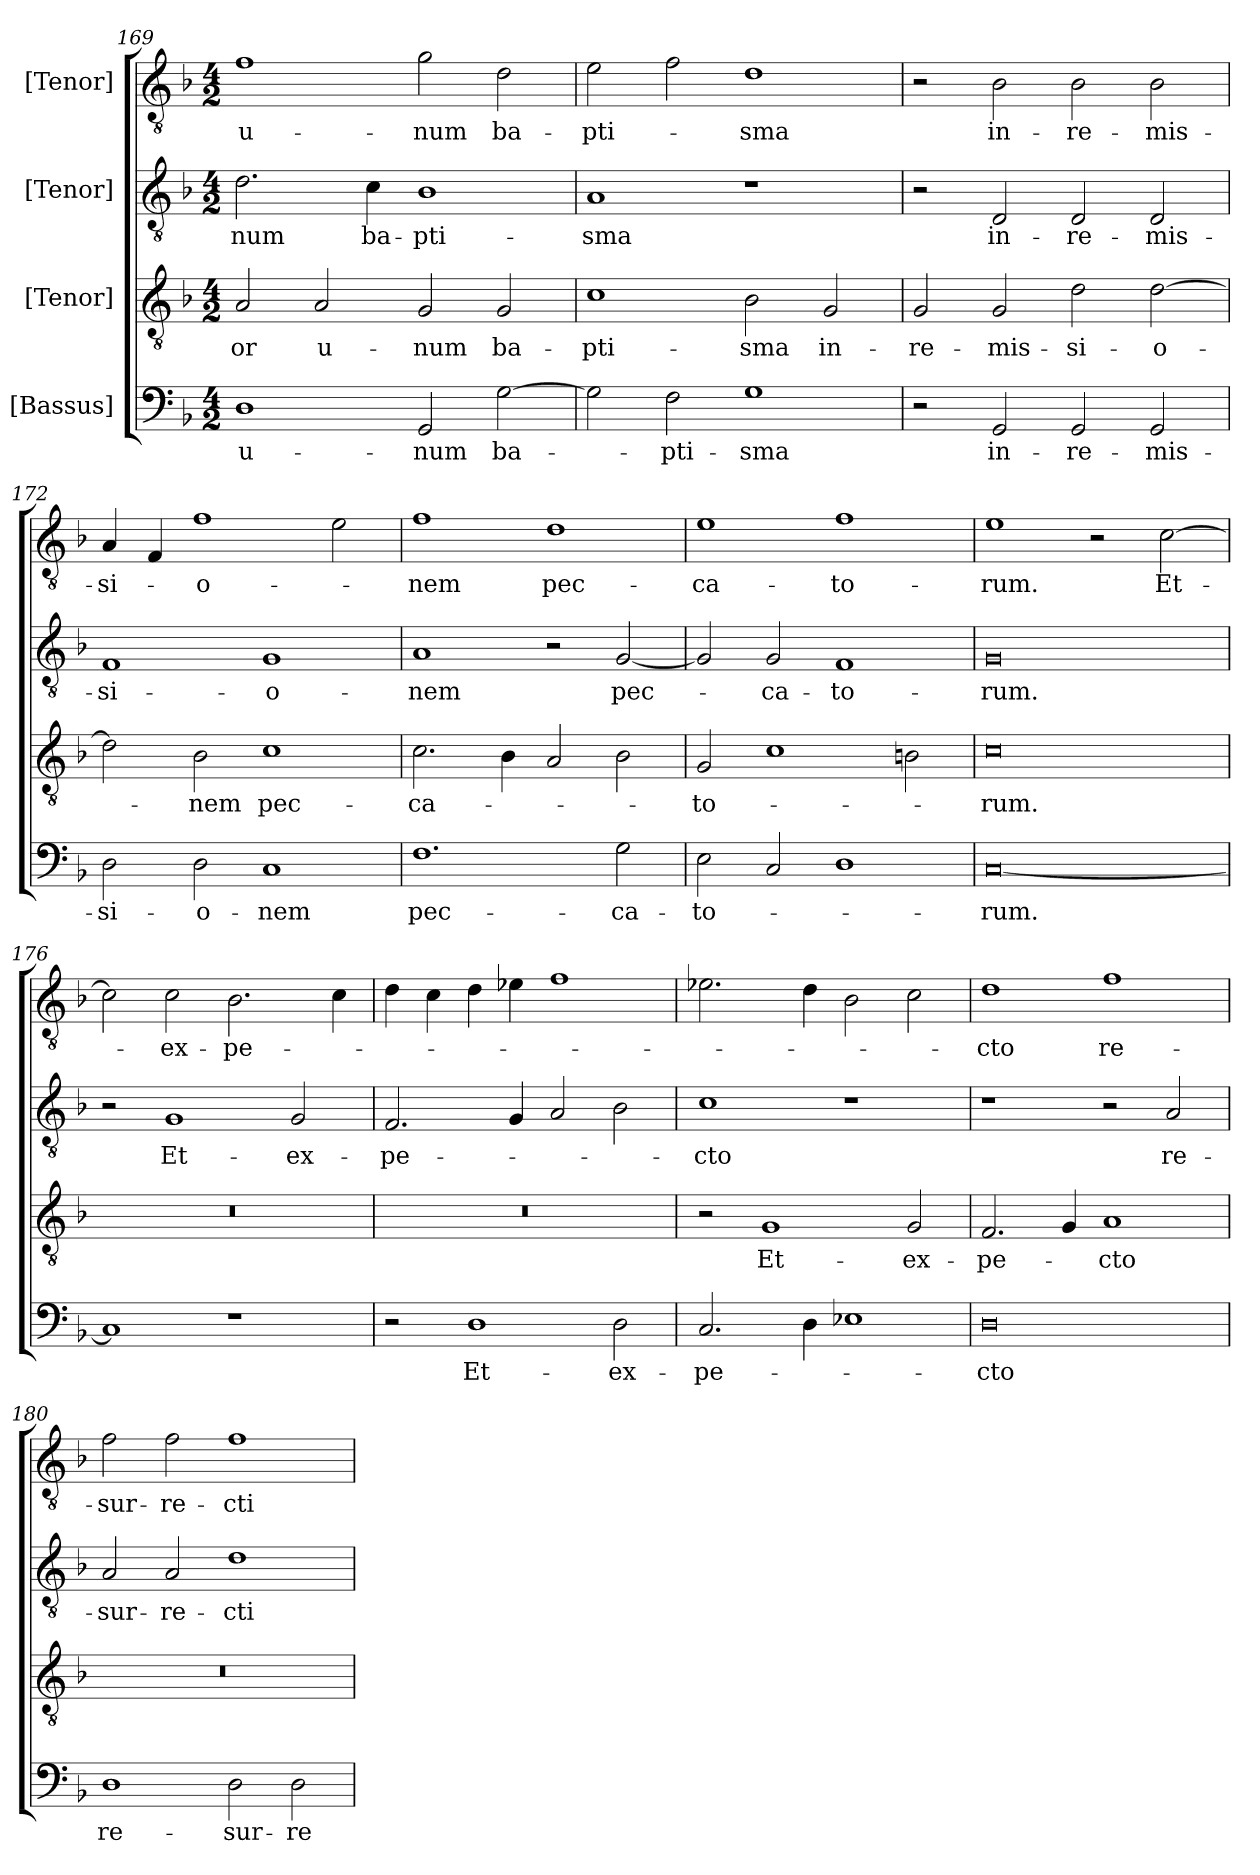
**kern	**text	**kern	**text	**kern	**text	**kern	**text
*part4	*part4	*part3	*part3	*part2	*part2	*part1	*part1
*staff4	*staff4	*staff3	*staff3	*staff2	*staff2	*staff1	*staff1
*I"[Bassus]	*	*I"[Tenor]	*	*I"[Tenor]	*	*I"[Tenor]	*
*clefF4	*	*clefGv2	*	*clefGv2	*	*clefGv2	*
*k[b-]	*	*k[b-]	*	*k[b-]	*	*k[b-]	*
*M4/2	*	*M4/2	*	*M4/2	*	*M4/2	*
=169	=169	=169	=169	=169	=169	=169	=169
1D\	u-	2A/	-or	2.d\	-num	1f\	u-
.	.	2A/	u-	.	.	.	.
.	.	.	.	4c\	ba-	.	.
2GG/	-num	2G/	-num	1B-\	-pti-	2g\	-num
[2G\	ba-	2G/	ba-	.	.	2d\	ba-
=170	=170	=170	=170	=170	=170	=170	=170
2G\]	.	1c\	-pti-	1A/	-sma	2e\	-pti-
2F\	-pti-	.	.	.	.	2f\	.
1G\	-sma	2B-\	-sma	1r	.	1d\	-sma
.	.	2G/	in-	.	.	.	.
=171	=171	=171	=171	=171	=171	=171	=171
2r	.	2G/	re-	2r	.	2r	.
2GG/	in-	2G/	-mis-	2D/	in-	2B-\	in-
2GG/	re-	2d\	-si-	2D/	re-	2B-\	re-
2GG/	-mis-	[2d\	-o-	2D/	-mis-	2B-\	-mis-
=172	=172	=172	=172	=172	=172	=172	=172
2D\	-si-	2d\]	.	1F/	-si-	4A/	-si-
.	.	.	.	.	.	4F/	.
2D\	-o-	2B-\	-nem	.	.	1f\	-o-
1C/	-nem	1c\	pec-	1G/	-o-	.	.
.	.	.	.	.	.	2e\	.
=173	=173	=173	=173	=173	=173	=173	=173
1.F\	pec-	2.c\	-ca-	1A/	-nem	1f\	-nem
.	.	4B-\	.	.	.	.	.
.	.	2A/	.	2r	.	1d\	pec-
2G\	-ca-	2B-\	.	[2G/	pec-	.	.
=174	=174	=174	=174	=174	=174	=174	=174
2E\	-to-	2G/	-to-	2G/]	.	1e\	-ca-
2C/	.	1c\	.	2G/	-ca-	.	.
1D\	.	.	.	1F/	-to-	1f\	-to-
.	.	2Bn\	.	.	.	.	.
=175	=175	=175	=175	=175	=175	=175	=175
[0C/	-rum.	0c\	-rum.	0G/	-rum.	1e\	-rum.
.	.	.	.	.	.	2r	.
.	.	.	.	.	.	[2c\	Et-
=176	=176	=176	=176	=176	=176	=176	=176
1C/]	.	0r	.	2r	.	2c\]	.
.	.	.	.	1G/	Et-	2c\	ex-
1r	.	.	.	.	.	2.B-\	-pe-
.	.	.	.	2G/	ex-	.	.
.	.	.	.	.	.	4c\	.
=177	=177	=177	=177	=177	=177	=177	=177
2r	.	0r	.	2.F/	-pe-	4d\	.
.	.	.	.	.	.	4c\	.
1D\	Et-	.	.	.	.	4d\	.
.	.	.	.	4G/	.	4e-X\	.
.	.	.	.	2A/	.	1f\	.
2D\	ex-	.	.	2B-\	.	.	.
=178	=178	=178	=178	=178	=178	=178	=178
2.C/	-pe-	2r	.	1c\	-cto	2.e-X\	.
.	.	1G/	Et-	.	.	.	.
4D\	.	.	.	.	.	4d\	.
1E-X\	.	.	.	1r	.	2B-\	.
.	.	2G/	ex-	.	.	2c\	.
=179	=179	=179	=179	=179	=179	=179	=179
0D\	-cto	2.F/	-pe-	1r	.	1d\	-cto
.	.	4G/	.	.	.	.	.
.	.	1A/	-cto	2r	.	1f\	re-
.	.	.	.	2A/	re-	.	.
=180	=180	=180	=180	=180	=180	=180	=180
1D\	re-	0r	.	2A/	-sur-	2f\	-sur-
.	.	.	.	2A/	-re-	2f\	-re-
2D\	-sur-	.	.	1d\	-cti-	1f\	-cti-
2D\	-re-	.	.	.	.	.	.
=	=	=	=	=	=	=	=
*-	*-	*-	*-	*-	*-	*-	*-
